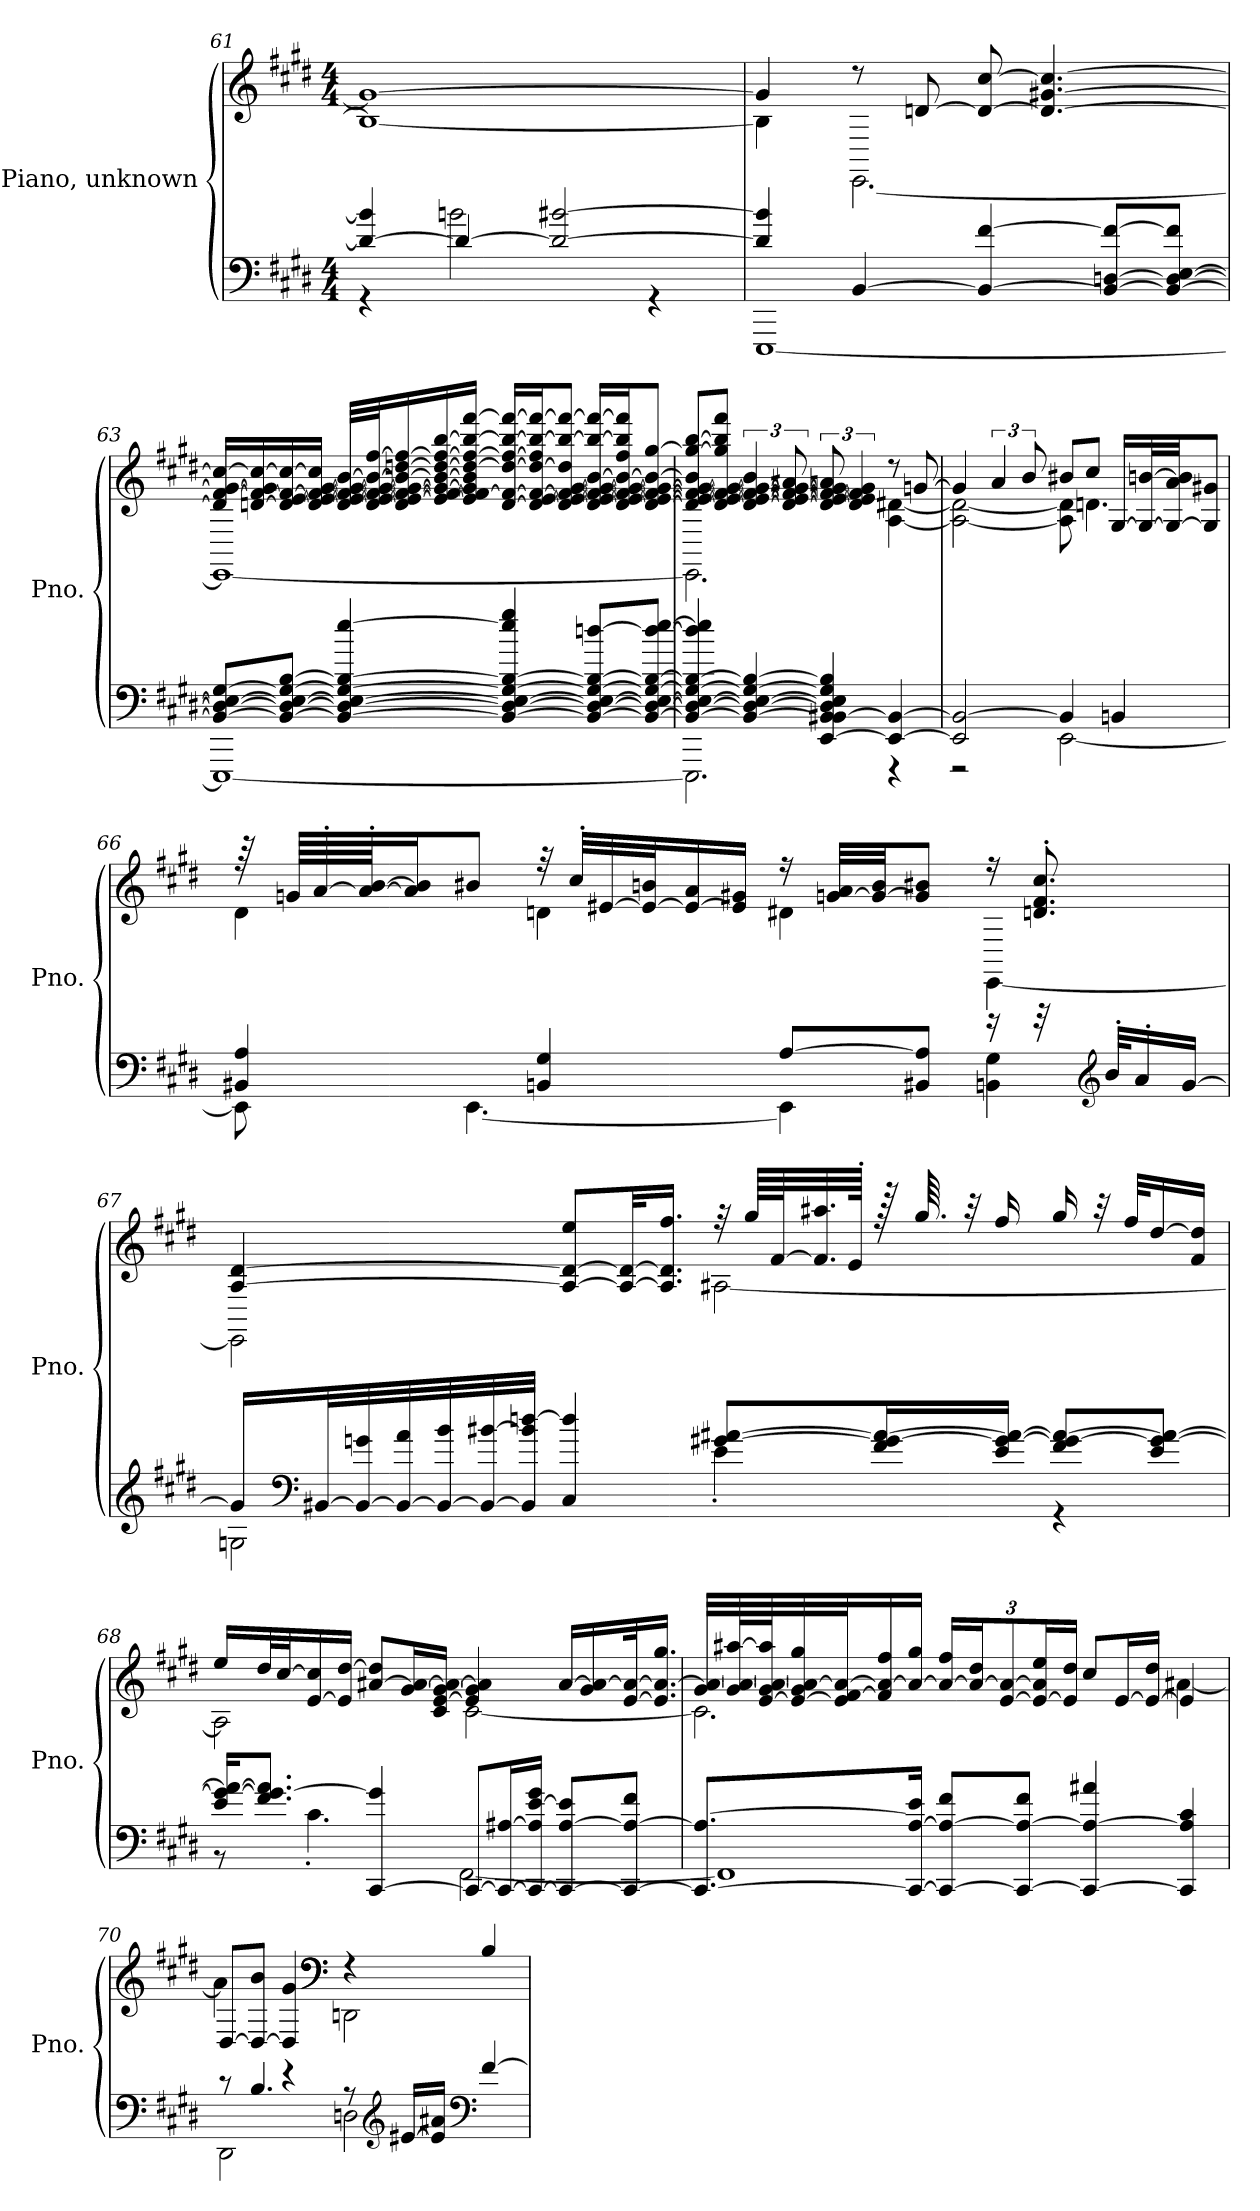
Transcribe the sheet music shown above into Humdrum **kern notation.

**kern	**kern
*part1	*part1
*staff2	*staff1
*I"Piano, unknown	*
*I'Pno.	*
!!LO:LB:g=z
*clefF4	*clefG2
*k[f#c#g#d#]	*k[f#c#g#d#]
*M4/4	*M4/4
=61	=61
*^	*^
4d#/_ 4b#/]	4r	1g_	1B#_
4d#/_	2bn\	.	.
2d#/_ [2b#X/	.	.	.
.	4r	.	.
=62	=62	=62	=62
4d#/] 4b#/]	[1EEE	4g/]	4B#\]
[4BB/	.	8r	[2.EE\
.	.	[8dn/	.
4BB/_ [4f#/	.	8d/_ [8cc#/	.
.	.	4.d/_ [4.g#X/ 4.cc#/_	.
8BB/_ [8Dn/ 8f#/_L	.	.	.
8BB/_ 8D/_ [8E/ 8f#/]J	.	.	.
!!LO:PB:g=z	!!
=63	=63	=63	=63
8BB/_ 8D/_ 8E/_ [8G#/L	1EEE_	16d/] [16f#/ 16g#/_ 16cc#/_LL	1EE_
.	.	[16dn/ 16f#/_ 16g#/] 16cc#/_	.
8BB/_ 8D/_ 8E/_ 8G#/_ [8B/J	.	16d/_ [16e/ 16f#/_ 16cc#/_	.
.	.	16d/_ 16e/_ 16f#/_ [16g#/ 16cc#/]JJ	.
4BB/_ 4D/_ 4E/_ 4G#/_ 4B/_ [4ee/	.	32d/_ 32e/_ 32f#/_ 32g#/_ [32b/LLL	.
.	.	32d/_ 32e/_ 32f#/_ 32g#/_ 32b/_ [32ff#/J	.
.	.	16d/] 16e/_ 16f#/_ 16g#/_ 16b/_ [16ddn/ 16ff#/_	.
.	.	16e/_ 16f#/_ 16g#/_ 16b/_ 16dd/_ 16ff#/_ [16bb/	.
.	.	16e/] 16f#/_ 16g#/] 16b/] 16dd/_ 16ff#/_ 16bb/_ [16fff#/JJ	.
4BB/_ 4D/_ 4E/_ 4G#/_ 4B/_ 4ee/] 4gg#/	.	[16d/ 16f#/_ 16dd/_ 16ff#/_ 16bb/_ 16fff#/_LL	.
.	.	16d/_ [16e/ 16f#/_ 16dd/_ 16ff#/] 16bb/_ 16fff#/_J	.
.	.	8d/_ 8e/_ 8f#/_ [8g#/ 8dd/] 8bb/_ 8fff#/_J	.
8BB/_ 8D/_ 8E/_ 8G#/_ 8B/_ [8ddn/L	.	16d/_ 16e/_ 16f#/_ 16g#/_ [16b/ 16bb/_ 16fff#/_LL	.
.	.	16d/_ 16e/_ 16f#/_ 16g#/_ 16b/_ 16ff#/ 16bb/] 16fff#/]J	.
8BB/_ 8D/_ 8E/_ 8G#/_ 8B/_ 8dd/_ [8ee/J	.	8d/_ 8e/_ 8f#/_ 8g#/_ 8b/_ [8gg#/J	.
!!LO:LB:g=z	!!
=64	=64	=64	=64
4BB/_ 4D/_ 4E/_ 4G#/_ 4B/_ 4dd/] 4ee/]	2.EEE\]	8d/_ 8e/_ 8f#/_ 8g#/_ 8b/] 8gg#/_ [8bb/L	2.EE\]
.	.	8d/_ 8e/_ 8f#/_ 8g#/_ 8gg#/] 8bb/] 8fff#/J	.
4BB/_ 4D/_ 4E/_ 4G#/_ 4B/_	.	6d/_ 6e/_ 6f#/_ 6g#/_ 6b/	.
.	.	12d/_ 12e/_ 12f#/_ 12g#/_ 12a#X/	.
[4EE/ 4BB/] [4BB#X/ 4D/] 4E/] 4G#/] 4B/]	.	12d/_ 12e/_ 12f#/_ 12g#/] 12an/	.
.	.	6d/] 6e/] 6f#/] 6g#/	.
4EE/_ 4BB#/_	4r	8r	[4A\ [4d#X\
.	.	[8gn/	.
=65	=65	=65	=65
2EE/] 2BB#/_	2r	4g/]	2A\_ 2d#\_
.	.	6a/	.
.	.	12b/	.
4BB#/]	[2EE\	8b#X/L	8A\] 8d#\]
.	.	8cc#/J	4.dn\
4BBn/	.	[16G#/LL	.
.	.	32G#/_ [32bn/L	.
.	.	32G#/_ 32a/ 32b/]JJ	.
.	.	8G#/] 8g#X/J	.
!!LO:LB:g=z	!!
=66	=66	=66	=66
4BB#X/ 4A/	8EE\]	64r	4d#\
.	.	64gn/LLLL	.
.	.	[64a'/	.
.	.	64a/_' [64b/'JJ	.
.	.	16a/] 16b/]J	.
.	[4.EE\	8b#X/J	.
4BBn/ 4G#/	.	32r	4dn\
.	.	32cc#'/LLL	.
.	.	[32e#X/	.
.	.	32e#/_ 32bn/J	.
.	.	16e#/_ 16a/	.
.	.	16e#/] 16g#X/JJ	.
[8A/L	4EE\]	16r	4d#X\
.	.	[32gn/ 32a/LLL	.
.	.	32g/_ 32b/JJ	.
8BB#X/ 8A/]J	.	8g/] 8b#X/J	.
16r	4BBn\ 4G#\	16r	[4EE\
32r	.	8.dn/' 8.f#/' 8.cc#/'	.
*clefG2	*	*	*
32b'/KLL	.	.	.
16a'/	.	.	.
[16g#/JJ	.	.	.
!!LO:LB:g=z	!!
=67	=67	=67	=67
16g#/LL]	2Gn\	[4A/ [4d#/	2EE\]
*clefF4	*	*	*
[32BB#X/L	.	.	.
32BB#/_ 32gn/	.	.	.
32BB#/_ 32a/	.	.	.
32BB#/_ 32b/	.	.	.
32BB#/_ [32b#X/	.	.	.
32BB#/] 32b#/] [32ddn/JJJ	.	.	.
4C#/ 4dd/]	.	8A/_ 8d#/_ 8ee/L	.
.	.	32A/_ 32d#/_KL	.
.	.	16.A/] 16.d#/] 16.ff#/JJ	.
[8g#X/ [8a#X/L	4e'\	32r	[2A#X\
.	.	64gg#/LLLL	.
.	.	[64f#/J	.
.	.	32.f#/] 32.aa#X/	.
.	.	64e'/JJJk	.
16f#/ 16g#/_ 16a#/_L	.	128r	.
.	.	64.gg#/	.
.	.	32r	.
16e/ 16g#/_ 16a#/_JJ	.	16ff#/	.
8f#/ 8g#/_ 8a#/_L	4r	16gg#/	.
.	.	32r	.
.	.	32ff#/KLL	.
8e/ 8g#/_ 8a#/_J	.	[16dd#/	.
.	.	16f#/ 16dd#/]JJ	.
!!LO:LB:g=z	!!
=68	=68	=68	=68
16e/ 16g#/_ 16a#/_KL	8r	16ee/LL	2A#\]
8.f#/ 8.g#/_ 8.a#/]J	.	32dd#/L	.
.	.	[32cc#/J	.
.	4.c#'\	[16e/ 16cc#/]	.
.	.	16e/] [16dd#/JJ	.
[4CC#/ 4g#/]	.	[8a#X/ 8dd#/]L	.
.	.	[16g#/ 16a#/_L	.
.	.	16c#/ [16e/ 16g#/_ 16a#/_JJ	.
8CC#/L_	[2FF#\	4e/] 4g#/] 4a#/]	[2c#\
16CC#/_ [16A#X/L	.	.	.
16CC#/_ 16A#/] [16e/ 16g#/JJ	.	.	.
8CC#/_ [8A#/ 8e/]L	.	[16a#/LL	.
.	.	16g#/ 16a#/_	.
8CC#/_ 8A#/_ 8f#/J	.	[32e/ 32a#/_K	.
.	.	16.e/] 16.a#/_ 16.gg#/JJ	.
!!LO:LB:g=z	!!
=69	=69	=69	=69
8.CC#/_ 8.A#/_L	1FF#]	[32g#/ 32a#/_LLL	2.c#\]
.	.	64g#/_ 64a#/_ [64aa#X/L	.
.	.	[64e/ 64g#/_ 64a#/_ 64aa#/]J	.
.	.	32e/_ 32g#/] 32a#/_ 32gg#/	.
.	.	32e/] [32f#/ 32a#/_J	.
.	.	16f#/] 16a#/_ 16ff#/	.
16CC#/_ 16A#/_ 16e/Jk	.	16a#/_ 16gg#/JJ	.
*	*	*Xbrackettup	*
8CC#/_ 8A#/_ 8f#/L	.	24a#/_ 24ff#/LL	.
.	.	24a#/_ 24dd#/J	.
.	.	[12e/ 12a#/_	.
8CC#/_ 8A#/_ 8f#/J	.	.	.
.	.	24e/_ 24a#/] 24ee/L	.
.	.	24e/] 24dd#/JJ	.
4CC#/_ 4A#/_ 4a#X/	.	8cc#/L	.
.	.	[16e/L	.
.	.	16e/_ 16dd#/JJ	.
4CC#/] 4A#/] 4c#/	.	4e/]	[4a#X\
!!LO:PB:g=z	!!
=70	=70	=70	=70
8r	2DD#\	[8D#/L	4a#\]
4.B/	.	8D#/_ 8b/J	.
.	.	4D#/] 4g#/	4r
*	*	*clefF4	*
8r	2Dn\	4r	2DDn\
*clefG2	*	*	*
[16e#X/LL	.	.	.
16e#/] 16a#X/JJ	.	.	.
*clefF4	*	*	*
[4f#/	.	4B/	.
*v	*v	*	*
*	*v	*v
=	=
*-	*-
